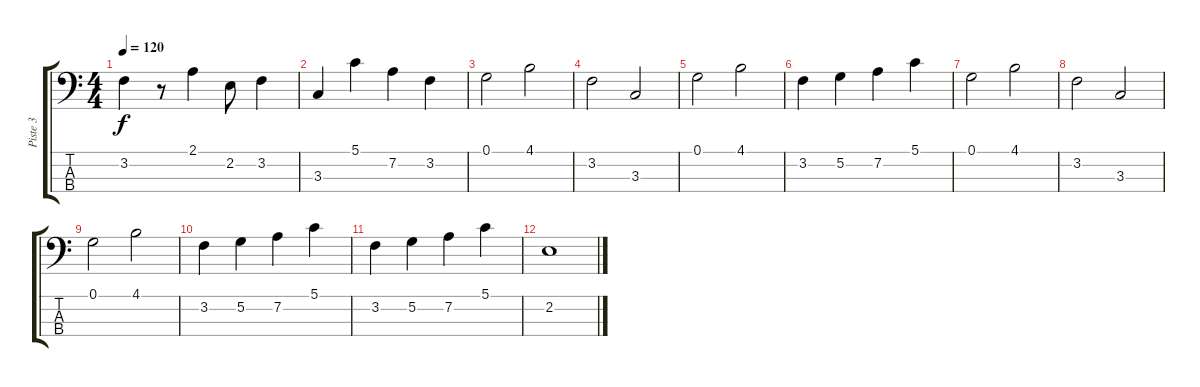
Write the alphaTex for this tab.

\track ("Piste 3" "Piste 3") {instrument electricbasspick}
\staff {score tabs}
\tuning (G2 D2 A1 E1) {hide}
\ts (4 4)
\tempo 120
\clef f4
\ks c
3.2.4{dy f} r.8 2.1.4 2.2.8 3.2.4 |
3.3.4 5.1.4 7.2.4 3.2.4 |
0.1.2 4.1.2 |
3.2.2 3.3.2 |
0.1.2 4.1.2 |
3.2.4 5.2.4 7.2.4 5.1.4 |
0.1.2 4.1.2 |
3.2.2 3.3.2 |
0.1.2 4.1.2 |
3.2.4 5.2.4 7.2.4 5.1.4 |
3.2.4 5.2.4 7.2.4 5.1.4 |
2.2.1
